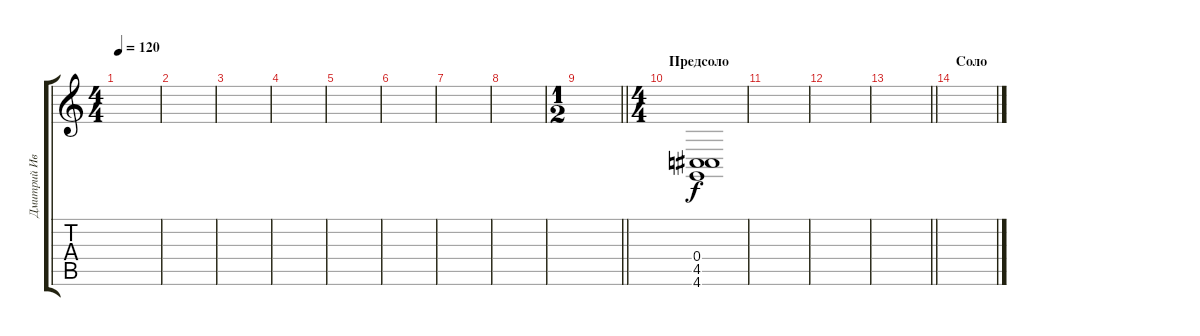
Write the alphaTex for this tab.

\track ("Дмитрий Иванов        (Синтезатор)" "Дмитрий Ив") {instrument taikodrum}
\staff {score tabs}
\tuning (Eb4 Bb3 Gb3 Db3 Ab2 Eb2) {hide}
\ts (4 4)
\tempo 120
\clef g2
\ks c
|
|
|
|
|
|
|
|
\ts (1 2)
\barLineRight lightlight
|
\ts (4 4)
\section ("" "Предсоло")
(0.4 4.5 4.6).1{dy f volume 10 instrument taikodrum} |
|
|
\barLineRight lightlight
|
\section ("" "Соло")
